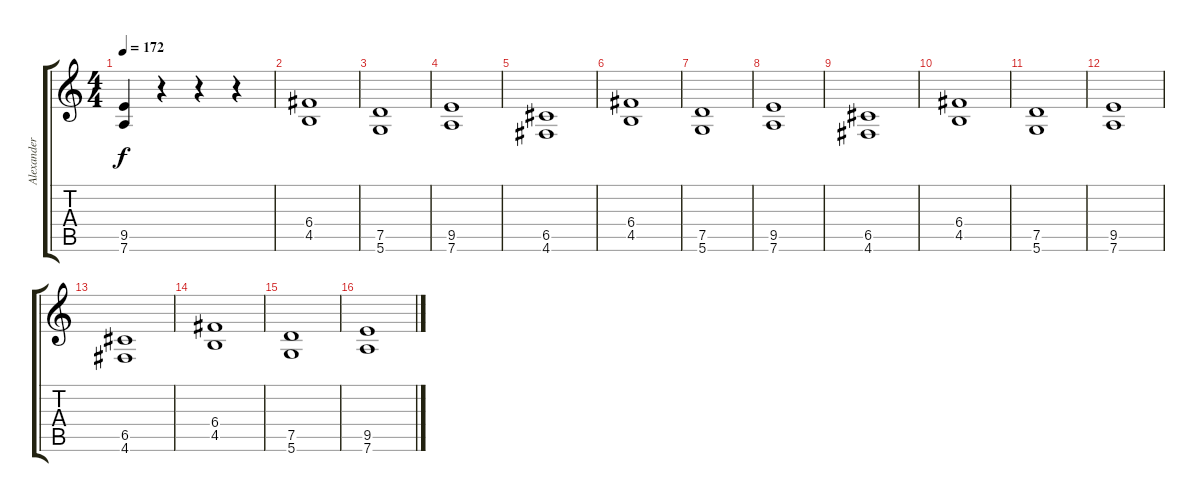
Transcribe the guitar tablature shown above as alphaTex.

\track ("Alexander Kuoppala" "Alexander ") {instrument distortionguitar}
\staff {score tabs}
\tuning (D4 A3 F3 C3 G2 D2) {hide}
\ts (4 4)
\tempo 172
\clef g2
\ks c
(9.5 7.6).4{dy f} r.4 r.4 r.4 |
(6.4 4.5).1 |
(7.5 5.6).1 |
(9.5 7.6).1 |
(6.5 4.6).1 |
(6.4 4.5).1 |
(7.5 5.6).1 |
(9.5 7.6).1 |
(6.5 4.6).1 |
(6.4 4.5).1 |
(7.5 5.6).1 |
(9.5 7.6).1 |
(6.5 4.6).1 |
(6.4 4.5).1 |
(7.5 5.6).1 |
(9.5 7.6).1
